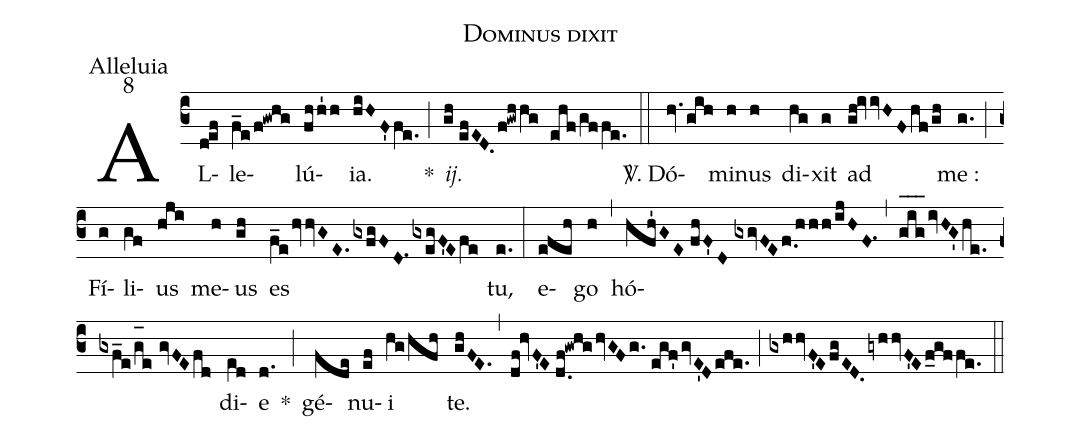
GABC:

name:Dominus dixit;
office-part:Alleluia;
mode:8;
%%
(c3) AL(def)le(f_e/f!gwhg)lú(fhh'1h){ia}.(hiHF'fe.) <clear>*(;) <i>ij.</i>(gh//efED.f!gwhhg ehf/gffe.) (::) <sp>V/</sp>. Dó(hv.gih)mi(h)nus(h) di(hg)xit(g) ad(gh!ivvHFhf/gh) me :(g.) (;) Fí(g)li(gf)us(hji) me(h)us(gh) es(f_ehvvGE.gxfgFD.1gxegF'Efe) tu,(e.) (:) e(efeh)go(h) (,) hó(hfh'GE//fhF'D//gxgvFEf.0/[-0.5]hhh/ijHF.1)(,)(g_[oh:h]i_[oh:h]g_[oh:h]ivHG'he.gxf_e/!g_[oh:h]e/!/!gvFEfd)di(e[ll:1]d)e(d.) *(;) gé(fde)nu(ef)i(hg/hfh) te.(ghFE.) (,) (df!hvF'E//d.0f!gwhghvGFg.//egf'/!gvE'Defe.) (;) (gxhhvF'E/!fgED.gyhhvF'Ef_gffe.) (::)
